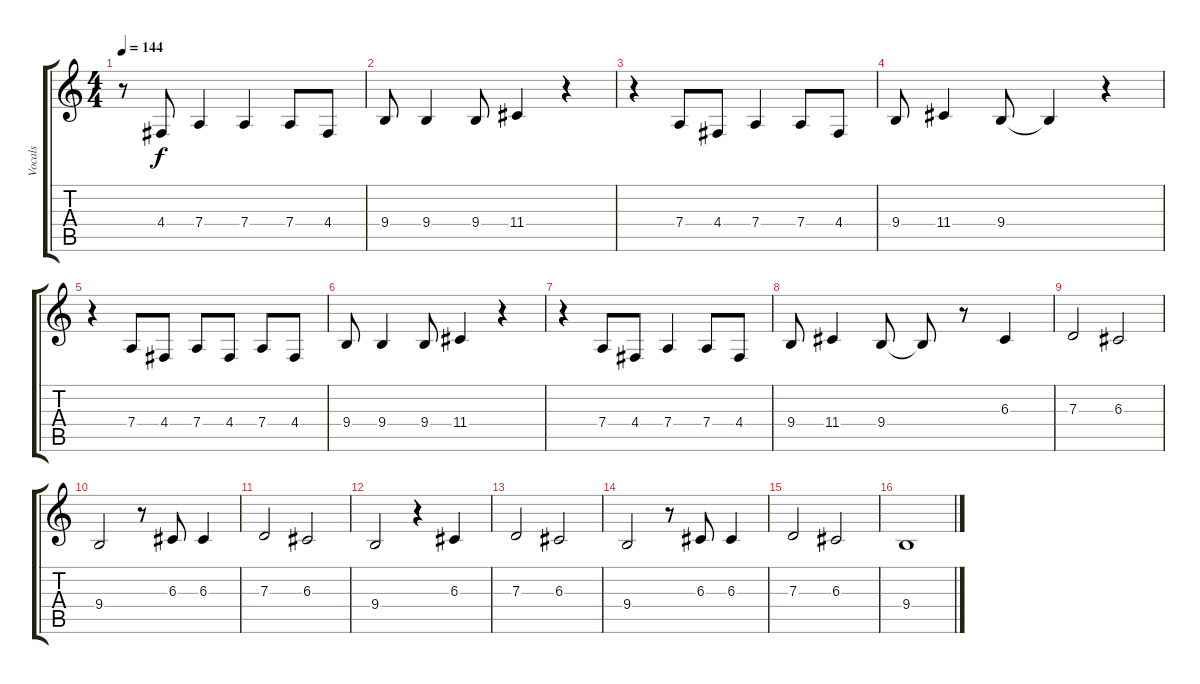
\track ("Vocals" "Vocals") {instrument clarinet}
\staff {score tabs}
\tuning (E4 B3 G3 D3 A2 E2) {hide}
\ts (4 4)
\tempo 144
\clef g2
\ks c
r.8{dy f} 4.4.8 7.4.4 7.4.4 7.4.8 4.4.8 |
9.4.8 9.4.4 9.4.8 11.4.4 r.4 |
r.4 7.4.8 4.4.8 7.4.4 7.4.8 4.4.8 |
9.4.8 11.4.4 9.4.8 9.4{t}.4 r.4 |
r.4 7.4.8 4.4.8 7.4.8 4.4.8 7.4.8 4.4.8 |
9.4.8 9.4.4 9.4.8 11.4.4 r.4 |
r.4 7.4.8 4.4.8 7.4.4 7.4.8 4.4.8 |
9.4.8 11.4.4 9.4.8 9.4{t}.8 r.8 6.3.4 |
7.3.2 6.3.2 |
9.4.2 r.8 6.3.8 6.3.4 |
7.3.2 6.3.2 |
9.4.2 r.4 6.3.4 |
7.3.2 6.3.2 |
9.4.2 r.8 6.3.8 6.3.4 |
7.3.2 6.3.2 |
9.4.1
